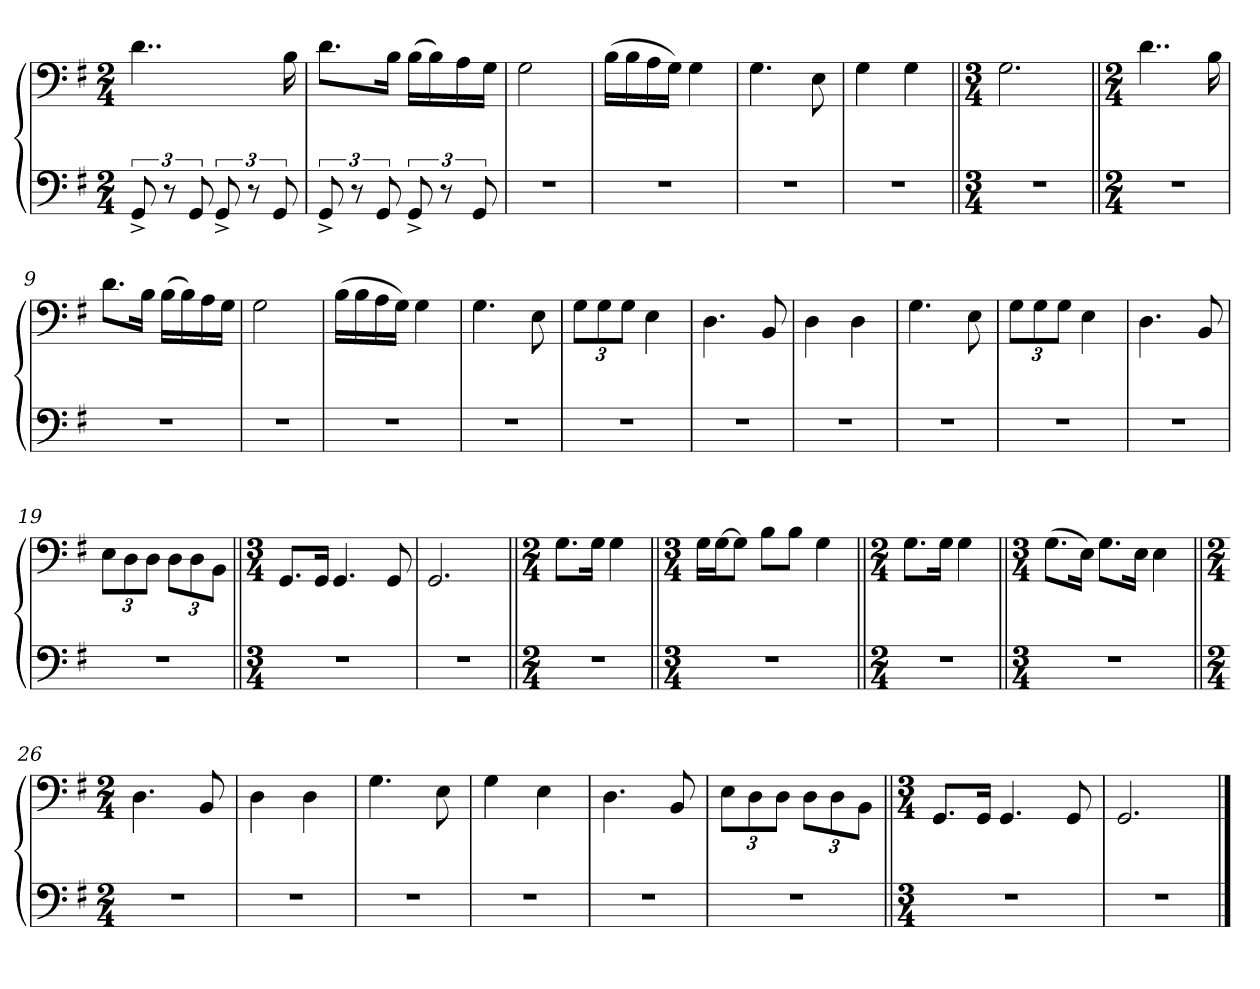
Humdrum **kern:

**kern	**kern
*part1	*part1
*staff2	*staff1
*clefF4	*clefF4
*k[f#]	*k[f#]
*M2/4	*M2/4
=1	=1
12GG^/	4..d\
12r	.
12GG/	.
12GG^/	.
12r	.
12GG/	.
.	16B\
=2	=2
12GG^/	8.d\L
12r	.
12GG/	.
.	16B\Jk
12GG^/	(16B\LL
.	16B\)
12r	.
.	16A\
12GG/	.
.	16G\JJ
=3	=3
2r	2G\
=4	=4
2r	(16B\LL
.	16B\
.	16A\
.	16G\JJ)
.	4G\
=5	=5
2r	4.G\
.	8E\
=6	=6
2r	4G\
.	4G\
=7||	=7||
*M3/4	*M3/4
2.r	2.G\
=8||	=8||
*M2/4	*M2/4
2r	4..d\
.	16B\
=9	=9
2r	8.d\L
.	16B\Jk
.	(16B\LL
.	16B\)
.	16A\
.	16G\JJ
=10	=10
2r	2G\
=11	=11
2r	(16B\LL
.	16B\
.	16A\
.	16G\JJ)
.	4G\
=12	=12
2r	4.G\
.	8E\
=13	=13
2r	12G\L
.	12G\
.	12G\J
.	4E\
=14	=14
2r	4.D\
.	8BB/
=15	=15
2r	4D\
.	4D\
=16	=16
2r	4.G\
.	8E\
=17	=17
2r	12G\L
.	12G\
.	12G\J
.	4E\
=18	=18
2r	4.D\
.	8BB/
=19	=19
2r	12E\L
.	12D\
.	12D\J
.	12D\L
.	12D\
.	12BB\J
=20||	=20||
*M3/4	*M3/4
2.r	8.GG/L
.	16GG/Jk
.	4.GG/
.	8GG/
=21	=21
2.r	2.GG/
=22||	=22||
*M2/4	*M2/4
2r	8.G\L
.	16G\Jk
.	4G\
=23||	=23||
*M3/4	*M3/4
2.r	16G\LL
.	[16G\J
.	8G\J]
.	8B\L
.	8B\J
.	4G\
=24||	=24||
*M2/4	*M2/4
2r	8.G\L
.	16G\Jk
.	4G\
=25||	=25||
*M3/4	*M3/4
2.r	(8.G\L
.	16E\Jk)
.	8.G\L
.	16E\Jk
.	4E\
=26||	=26||
*M2/4	*M2/4
2r	4.D\
.	8BB/
=27	=27
2r	4D\
.	4D\
=28	=28
2r	4.G\
.	8E\
=29	=29
2r	4G\
.	4E\
=30	=30
2r	4.D\
.	8BB/
=31	=31
2r	12E\L
.	12D\
.	12D\J
.	12D\L
.	12D\
.	12BB\J
=32||	=32||
*M3/4	*M3/4
2.r	8.GG/L
.	16GG/Jk
.	4.GG/
.	8GG/
=33	=33
2.r	2.GG/
==	==
*-	*-
